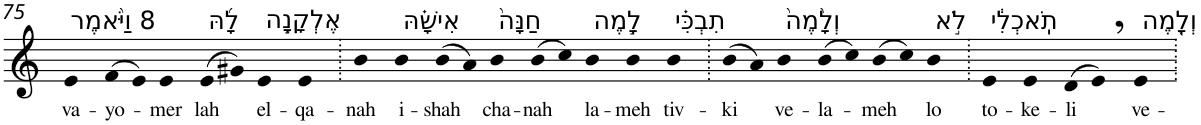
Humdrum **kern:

**kern	**text
*part1	*part1
*staff1	*staff1
*I"Piano	*
*I'Pno	*
!!LO:PB:g=z
*clefG2	*
*k[]	*
=75	=75
!LO:TX:a:t=8 וַיֹּ֨אמֶר	!
!	!LO:LY:b
4e	va-
!	!LO:LY:b
(>8f	-yo-
8e)	.
!	!LO:LY:b
4e	-mer
!LO:TX:a:t=לָ֜הּ	!
!	!LO:LY:b
(>8e	lah
8g#X)	.
!LO:TX:a:t=אֶלְקָנָ֣ה	!
!	!LO:LY:b
4e	el-
!	!LO:LY:b
4e	-qa-
=76.	=76.
!	!LO:LY:b
4b	-nah
!LO:TX:a:t=אִישָׁ֗הּ	!
!	!LO:LY:b
4b	i-
!	!LO:LY:b
(>8b	-shah
8a)	.
!LO:TX:a:t=חַנָּה֙	!
!	!LO:LY:b
4b	cha-
!	!LO:LY:b
(>8b	-nah
8cc)	.
!LO:TX:a:t=לָ֣מֶה	!
!	!LO:LY:b
4b	la-
!	!LO:LY:b
4b	-meh
!LO:TX:a:t=תִבְכִּ֗י	!
!	!LO:LY:b
4b	tiv-
=77.	=77.
!	!LO:LY:b
(>8b	-ki
8a)	.
!LO:TX:a:t=וְלָ֙מֶה֙	!
!	!LO:LY:b
4b	ve-
!	!LO:LY:b
(>8b	-la-
8cc)	.
!	!LO:LY:b
(>8b	-meh
8cc)	.
!LO:TX:a:t=לֹ֣א	!
!	!LO:LY:b
4b	lo
=78.	=78.
!LO:TX:a:t=תֹֽאכְלִ֔י	!
!	!LO:LY:b
4e	to-
!	!LO:LY:b
4e	-ke-
!	!LO:LY:b
(>8d	-li
8e,)	.
!LO:TX:a:t=וְלָ֖מֶה	!
!	!LO:LY:b
4e	ve-
=.	=.
*-	*-
